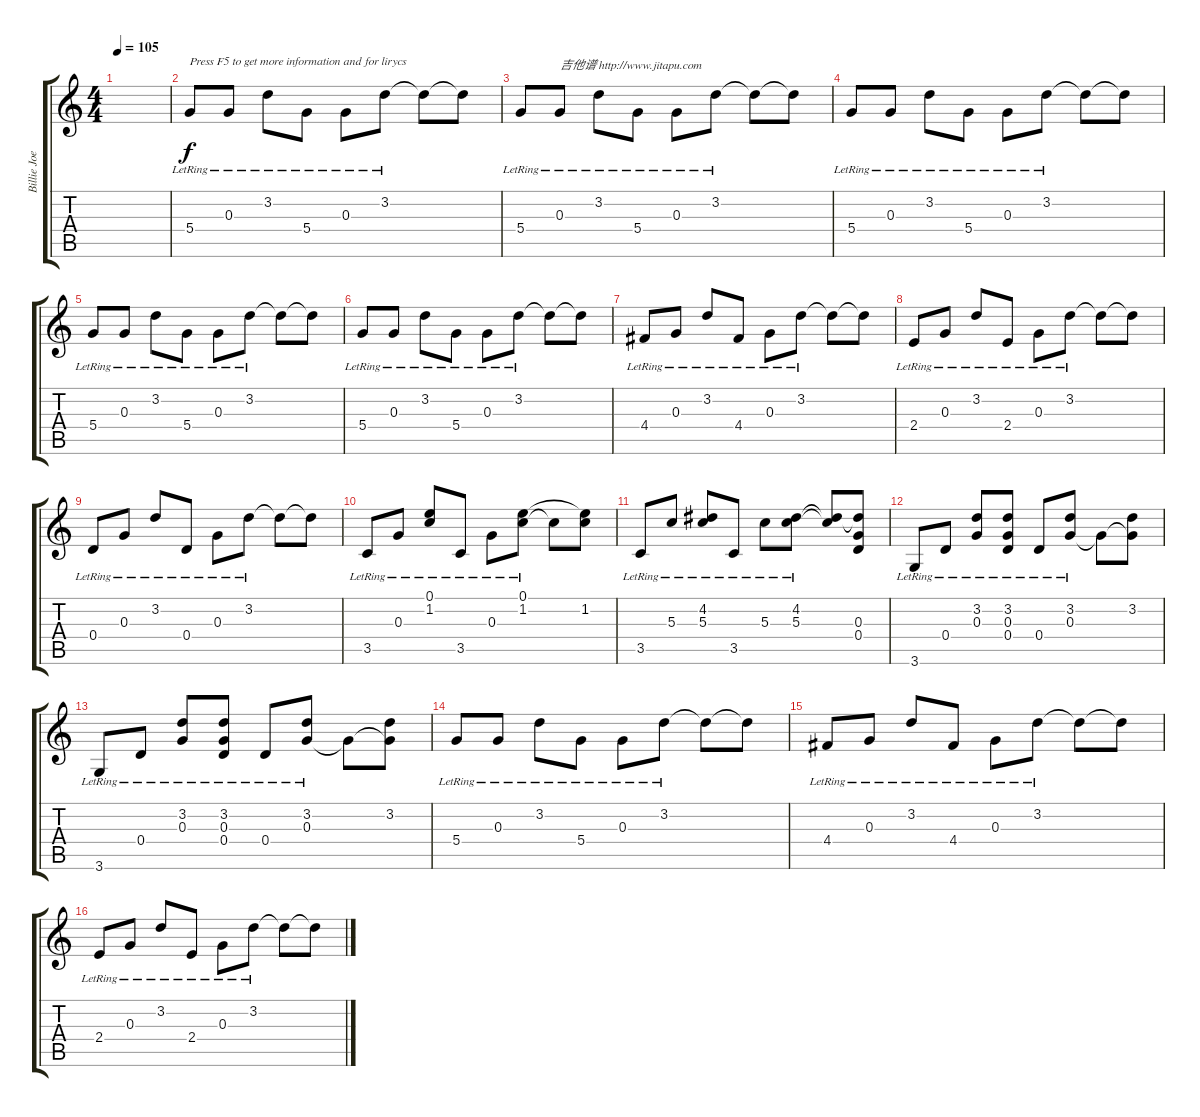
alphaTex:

\track ("Billie Joe Armstrong" "Billie Joe") {instrument acousticguitarsteel}
\staff {score tabs}
\tuning (E4 B3 G3 D3 A2 E2) {hide}
\ts (4 4)
\tempo 105
\clef g2
\ks c
|
5.4{lr}.8{txt "Press F5 to get more information and for lirycs"} 0.3{lr}.8 3.2{lr}.8 5.4{lr}.8 0.3{lr}.8 3.2{lr}.8 3.2{t}.8 3.2{t}.8 |
5.4{lr}.8 0.3{lr}.8{txt "吉他谱 http://www.jitapu.com"} 3.2{lr}.8 5.4{lr}.8 0.3{lr}.8 3.2{lr}.8 3.2{t}.8 3.2{t}.8 |
5.4{lr}.8 0.3{lr}.8 3.2{lr}.8 5.4{lr}.8 0.3{lr}.8 3.2{lr}.8 3.2{t}.8 3.2{t}.8 |
5.4{lr}.8 0.3{lr}.8 3.2{lr}.8 5.4{lr}.8 0.3{lr}.8 3.2{lr}.8 3.2{t}.8 3.2{t}.8 |
5.4{lr}.8 0.3{lr}.8 3.2{lr}.8 5.4{lr}.8 0.3{lr}.8 3.2{lr}.8 3.2{t}.8 3.2{t}.8 |
4.4{lr}.8 0.3{lr}.8 3.2{lr}.8 4.4{lr}.8 0.3{lr}.8 3.2{lr}.8 3.2{t}.8 3.2{t}.8 |
2.4{lr}.8 0.3{lr}.8 3.2{lr}.8 2.4{lr}.8 0.3{lr}.8 3.2{lr}.8 3.2{t}.8 3.2{t}.8 |
0.4{lr}.8 0.3{lr}.8 3.2{lr}.8 0.4{lr}.8 0.3{lr}.8 3.2{lr}.8 3.2{t}.8 3.2{t}.8 |
3.5{lr}.8 0.3{lr}.8 (0.1{lr} 1.2{lr}).8 3.5{lr}.8 0.3{lr}.8 (0.1{lr} 1.2{lr}).8 1.2{t}.8 (0.1{t} 1.2).8 |
3.5{lr}.8 5.3{lr}.8 (4.2{lr} 5.3).8 3.5{lr}.8 5.3{lr}.8 (4.2{lr} 5.3).8 (4.2{t} 5.3{t}).8 (4.2{t} 0.3 0.4).8 |
3.6{lr}.8 0.4{lr}.8 (3.2{lr} 0.3{lr}).8 (3.2{lr} 0.3{lr} 0.4{lr}).8 0.4{lr}.8 (3.2{lr} 0.3{lr}).8 0.3{t}.8 (3.2 0.3{t}).8 |
3.6{lr}.8 0.4{lr}.8 (3.2{lr} 0.3{lr}).8 (3.2{lr} 0.3{lr} 0.4{lr}).8 0.4{lr}.8 (3.2{lr} 0.3{lr}).8 0.3{t}.8 (3.2 0.3{t}).8 |
5.4{lr}.8 0.3{lr}.8 3.2{lr}.8 5.4{lr}.8 0.3{lr}.8 3.2{lr}.8 3.2{t}.8 3.2{t}.8 |
4.4{lr}.8 0.3{lr}.8 3.2{lr}.8 4.4{lr}.8 0.3{lr}.8 3.2{lr}.8 3.2{t}.8 3.2{t}.8 |
2.4{lr}.8 0.3{lr}.8 3.2{lr}.8 2.4{lr}.8 0.3{lr}.8 3.2{lr}.8 3.2{t}.8 3.2{t}.8
